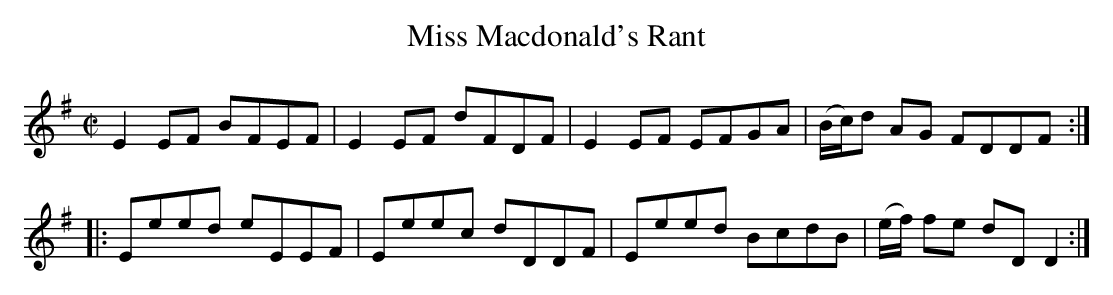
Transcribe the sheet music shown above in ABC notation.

X:1
T:Miss Macdonald's Rant
M:C|
L:1/8
K:Emin
E2 EF BFEF|E2 EF dFDF|E2 EF EFGA|(B/c/)d AG FDDF:|
|:Eeed eEEF|Eeec dDDF|Eeed BcdB|(e/f/) fe dD D2:|
